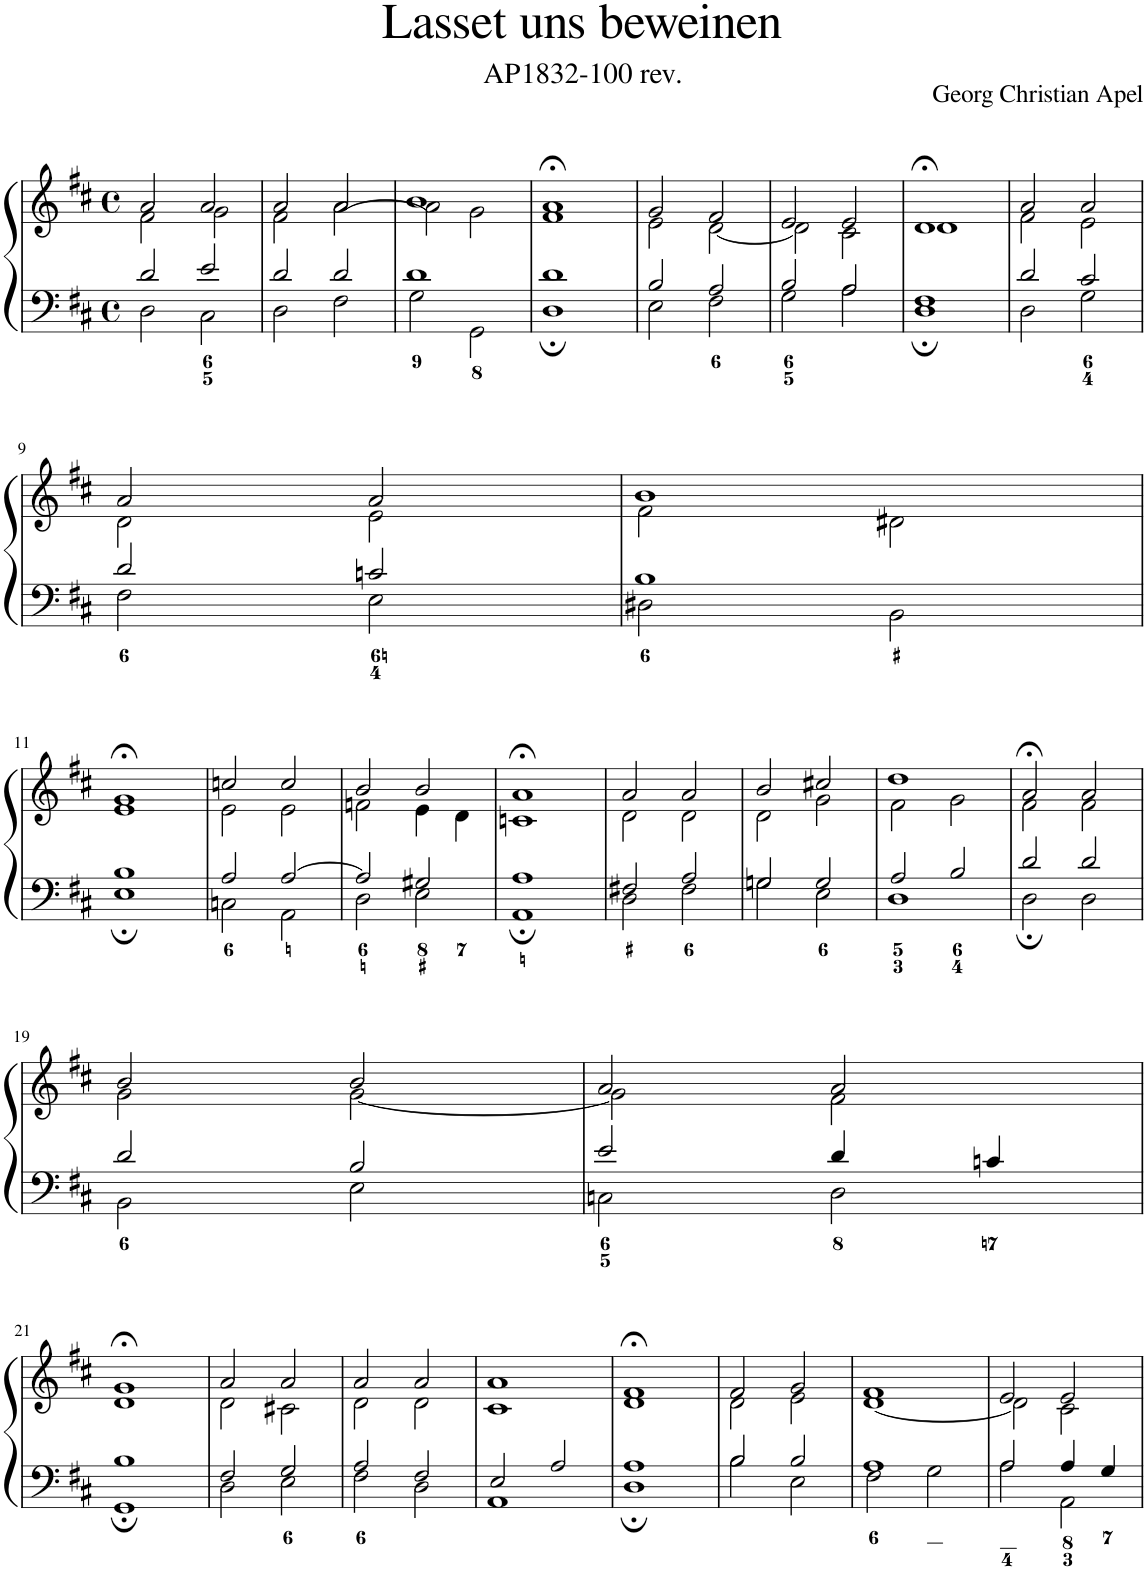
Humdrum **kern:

**kern	**kern
*part1	*part1
*staff2	*staff1
*I"Piano	*
*I'Pno.	*
*clefF4	*clefG2
*k[f#c#]	*k[f#c#]
*M4/4	*M4/4
*met(c)	*met(c)
=1	=1
*^	*^
2d/	2D\	2a/	2f#\
2e/	2C#\	2a/	2g\
=2	=2	=2	=2
2d/	2D\	2a/	2f#\
2d/	2F#\	[2a/	2a\
=3	=3	=3	=3
1d	2G\	1b	2a\]
.	2GG\	.	2g\
=4	=4	=4	=4
1d	1D;	1a;<	1f#
=5	=5	=5	=5
2B/	2E\	2g/	2e\
2A/	2F#\	2f#/	[2d\
=6	=6	=6	=6
2B/	2G\	2e/	2d\]
2A/	2A\	2e/	2c#\
=7	=7	=7	=7
1F#	1D;	1d;<	1d
=8	=8	=8	=8
2d/	2D\	2a/	2f#\
2c#/	2G\	2a/	2e\
!!LO:LB:g=z	!!
=9	=9	=9	=9
2d/	2F#\	2a/	2d\
2cn/	2E\	2a/	2e\
=10	=10	=10	=10
1B	2D#X\	1b	2f#\
.	2BB\	.	2d#X\
!!LO:LB:g=z	!!
=11	=11	=11	=11
1B	1E;	1g;<	1e
=12	=12	=12	=12
2A/	2Cn\	2ccn/	2e\
[2A/	2AA\	2cc/	2e\
=13	=13	=13	=13
2A/]	2D\	2b/	2fn\
2G#X/	2E\	2b/	4e\
.	.	.	4d\
=14	=14	=14	=14
1A	1AA;	1a;<	1cn
=15	=15	=15	=15
2F#X/	2D\	2a/	2d\
2A/	2F#\	2a/	2d\
=16	=16	=16	=16
2Gn/	2G\	2b/	2d\
2G/	2E\	2cc#X/	2g\
=17	=17	=17	=17
2A/	1D	1dd	2f#\
2B/	.	.	2g\
=18	=18	=18	=18
2d/	2D;\	2a;</	2f#\
2d/	2D\	2a/	2f#\
!!LO:LB:g=z	!!
=19	=19	=19	=19
2d/	2BB\	2b/	2g\
2B/	2E\	2b/	[2g\
=20	=20	=20	=20
2e/	2Cn\	2a/	2g\]
4d/	2D\	2a/	2f#\
4cn/	.	.	.
!!LO:LB:g=z	!!
=21	=21	=21	=21
1B	1GG;	1g;<	1d
=22	=22	=22	=22
2F#/	2D\	2a/	2d\
2G/	2E\	2a/	2c#X\
=23	=23	=23	=23
2A/	2F#\	2a/	2d\
2F#/	2D\	2a/	2d\
=24	=24	=24	=24
2E/	1AA	1a	1c#
2A/	.	.	.
=25	=25	=25	=25
1A	1D;	1f#;<	1d
=26	=26	=26	=26
2B/	2B\	2f#/	2d\
2B/	2E\	2g/	2e\
=27	=27	=27	=27
1A	2F#\	1f#	[1d
.	2G\	.	.
=28	=28	=28	=28
2A/	2A\	2e/	2d\]
4A/	2AA\	2e/	2c#\
4G/	.	.	.
*v	*v	*	*
*	*v	*v
=	=
*-	*-
